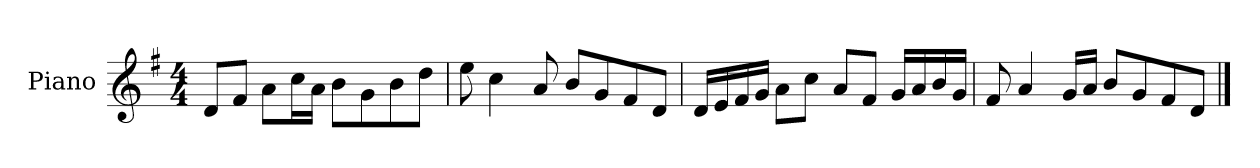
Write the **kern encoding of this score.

**kern
*part1
*staff1
*I"Piano
*I'P-no
*clefG2
*k[f#]
*M4/4
*MM90
=1
8d/L
8f#/J
8a\L
16cc\L
16a\JJ
8b\L
8g\
8b\
8dd\J
=2
8ee\
4cc\
8a/
8b/L
8g/
8f#/
8d/J
=3
16d/LL
16e/
16f#/
16g/JJ
8a\L
8cc\J
8a/L
8f#/J
16g/LL
16a/
16b/
16g/JJ
=4
8f#/
4a/
16g/LL
16a/JJ
8b/L
8g/
8f#/
8d/J
==
*-
